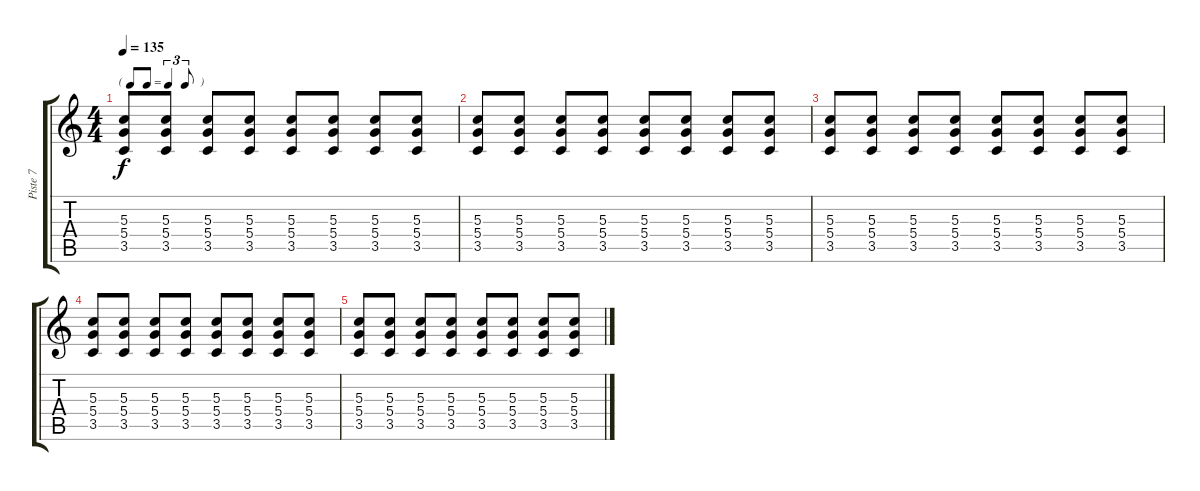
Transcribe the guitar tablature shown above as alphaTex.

\track ("Piste 7" "Piste 7") {instrument electricguitarclean}
\staff {score tabs}
\tuning (E4 B3 G3 D3 A2 E2) {hide}
\ts (4 4)
\tf triplet8th
\tempo 135
\clef g2
\ks c
(5.3 5.4 3.5).8{dy f} (5.3 5.4 3.5).8 (5.3 5.4 3.5).8 (5.3 5.4 3.5).8 (5.3 5.4 3.5).8 (5.3 5.4 3.5).8 (5.3 5.4 3.5).8 (5.3 5.4 3.5).8 |
(5.3 5.4 3.5).8 (5.3 5.4 3.5).8 (5.3 5.4 3.5).8 (5.3 5.4 3.5).8 (5.3 5.4 3.5).8 (5.3 5.4 3.5).8 (5.3 5.4 3.5).8 (5.3 5.4 3.5).8 |
(5.3 5.4 3.5).8 (5.3 5.4 3.5).8 (5.3 5.4 3.5).8 (5.3 5.4 3.5).8 (5.3 5.4 3.5).8 (5.3 5.4 3.5).8 (5.3 5.4 3.5).8 (5.3 5.4 3.5).8 |
(5.3 5.4 3.5).8 (5.3 5.4 3.5).8 (5.3 5.4 3.5).8 (5.3 5.4 3.5).8 (5.3 5.4 3.5).8 (5.3 5.4 3.5).8 (5.3 5.4 3.5).8 (5.3 5.4 3.5).8 |
(5.3 5.4 3.5).8 (5.3 5.4 3.5).8 (5.3 5.4 3.5).8 (5.3 5.4 3.5).8 (5.3 5.4 3.5).8 (5.3 5.4 3.5).8 (5.3 5.4 3.5).8 (5.3 5.4 3.5).8
